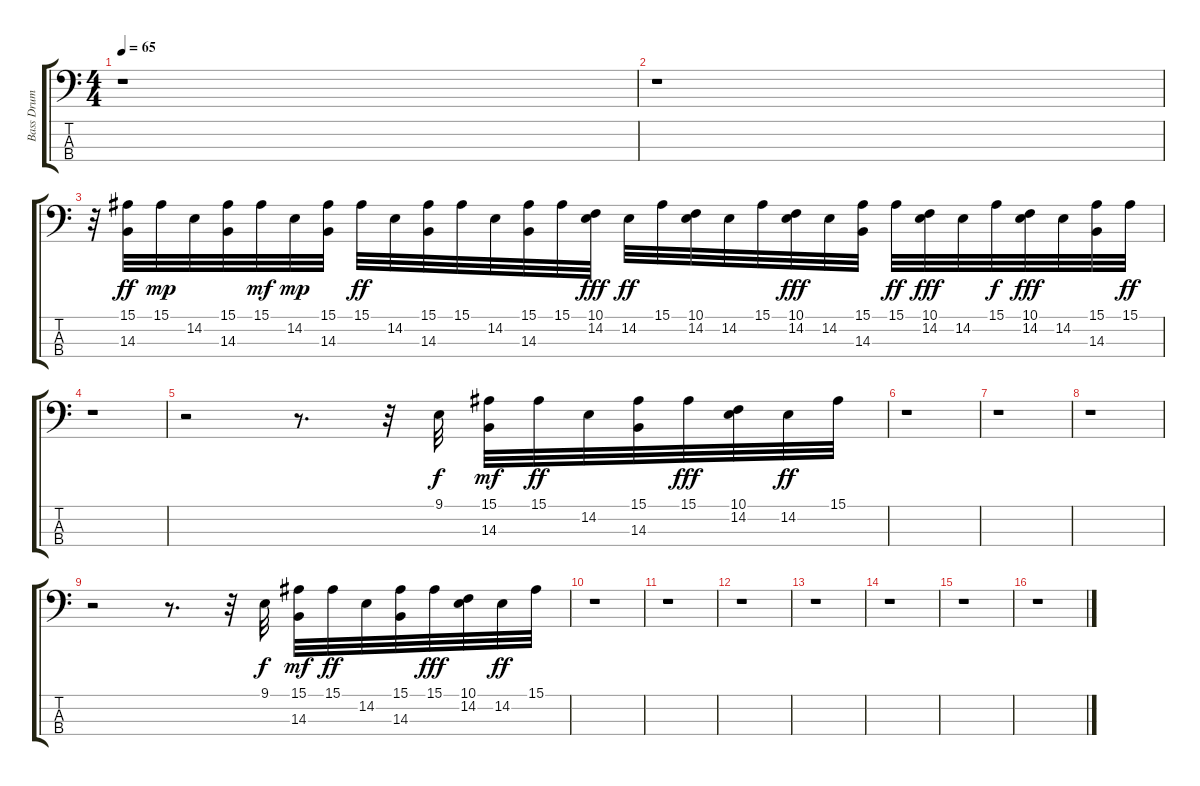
\track ("Bass Drum (Michael Giles)" "Bass Drum ") {instrument melodictom}
\staff {score tabs}
\tuning (G2 D2 A1 E1) {hide}
\ts (4 4)
\tempo 65
\clef f4
\ks c
r.1{dy ff instrument melodictom} |
r.1 |
r.32 (15.1 14.3).32{volume 8} 15.1.32{dy mp volume 8} 14.2.32{volume 9} (15.1 14.3).32{volume 9} 15.1.32{dy mf volume 9} 14.2.32{dy mp volume 9} (15.1 14.3).32{volume 10} 15.1.32{dy ff volume 10} 14.2.32{volume 10} (15.1 14.3).32{volume 10} 15.1.32{volume 11} 14.2.32{volume 11} (15.1 14.3).32{volume 11} 15.1.32{volume 11} (10.1 14.2).32{dy fff volume 12} 14.2.32{dy ff volume 12} 15.1.32{volume 12} (10.1 14.2).32{volume 12} 14.2.32{volume 12} 15.1.32{volume 13} (10.1 14.2).32{dy fff volume 13} 14.2.32{volume 13} (15.1 14.3).32{volume 13} 15.1.32{dy ff volume 14} (10.1 14.2).32{dy fff} 14.2.32 15.1.32{dy f} (10.1 14.2).32{dy fff} 14.2.32 (15.1 14.3).32 15.1.32{dy ff} |
r.1 |
r.2 r.8{d} r.32 9.1.32{dy f} (15.1 14.3).32{dy mf} 15.1.32{dy ff} 14.2.32 (15.1 14.3).32 15.1.32{dy fff} (10.1 14.2).32 14.2.32{dy ff} 15.1.32 |
r.1 |
r.1 |
r.1 |
r.2 r.8{d} r.32 9.1.32{dy f} (15.1 14.3).32{dy mf} 15.1.32{dy ff} 14.2.32 (15.1 14.3).32 15.1.32{dy fff} (10.1 14.2).32 14.2.32{dy ff} 15.1.32 |
r.1 |
r.1 |
r.1 |
r.1 |
r.1 |
r.1 |
r.1
